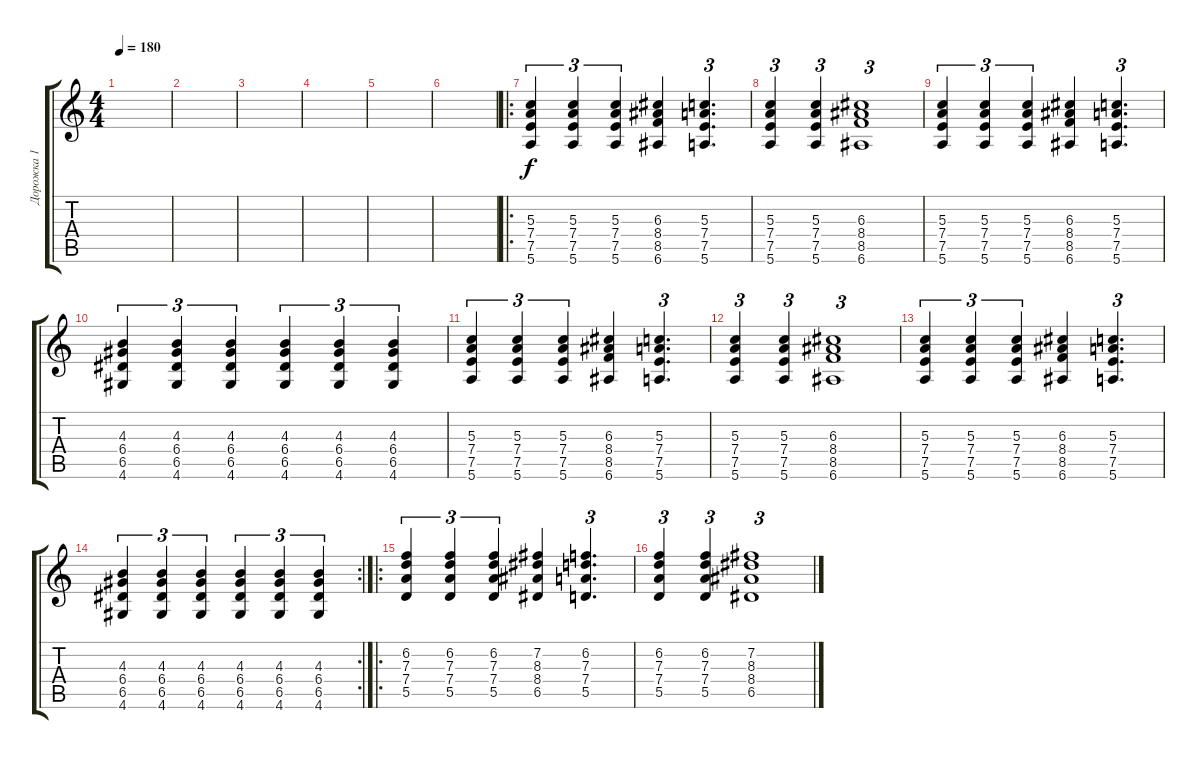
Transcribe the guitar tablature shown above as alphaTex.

\track ("Дорожка 1" "Дорожка 1") {instrument distortionguitar}
\staff {score tabs}
\tuning (E4 B3 G3 D3 A2 E2) {hide}
\ts (4 4)
\tempo 180
\clef g2
\ks c
|
|
|
|
|
|
\ro
(5.3 7.4 7.5 5.6).4{tu (3 2)} (5.3 7.4 7.5 5.6).4{tu (3 2)} (5.3 7.4 7.5 5.6).4{tu (3 2)} (6.3 8.4 8.5 6.6).4 (5.3 7.4 7.5 5.6).4{d tu (3 2)} |
(5.3 7.4 7.5 5.6).4{tu (3 2)} (5.3 7.4 7.5 5.6).4{tu (3 2)} (6.3 8.4 8.5 6.6).1{tu (3 2)} |
(5.3 7.4 7.5 5.6).4{tu (3 2)} (5.3 7.4 7.5 5.6).4{tu (3 2)} (5.3 7.4 7.5 5.6).4{tu (3 2)} (6.3 8.4 8.5 6.6).4 (5.3 7.4 7.5 5.6).4{d tu (3 2)} |
(4.3 6.4 6.5 4.6).4{tu (3 2)} (4.3 6.4 6.5 4.6).4{tu (3 2)} (4.3 6.4 6.5 4.6).4{tu (3 2)} (4.3 6.4 6.5 4.6).4{tu (3 2)} (4.3 6.4 6.5 4.6).4{tu (3 2)} (4.3 6.4 6.5 4.6).4{tu (3 2)} |
(5.3 7.4 7.5 5.6).4{tu (3 2)} (5.3 7.4 7.5 5.6).4{tu (3 2)} (5.3 7.4 7.5 5.6).4{tu (3 2)} (6.3 8.4 8.5 6.6).4 (5.3 7.4 7.5 5.6).4{d tu (3 2)} |
(5.3 7.4 7.5 5.6).4{tu (3 2)} (5.3 7.4 7.5 5.6).4{tu (3 2)} (6.3 8.4 8.5 6.6).1{tu (3 2)} |
(5.3 7.4 7.5 5.6).4{tu (3 2)} (5.3 7.4 7.5 5.6).4{tu (3 2)} (5.3 7.4 7.5 5.6).4{tu (3 2)} (6.3 8.4 8.5 6.6).4 (5.3 7.4 7.5 5.6).4{d tu (3 2)} |
\rc 2
(4.3 6.4 6.5 4.6).4{tu (3 2)} (4.3 6.4 6.5 4.6).4{tu (3 2)} (4.3 6.4 6.5 4.6).4{tu (3 2)} (4.3 6.4 6.5 4.6).4{tu (3 2)} (4.3 6.4 6.5 4.6).4{tu (3 2)} (4.3 6.4 6.5 4.6).4{tu (3 2)} |
\ro
(6.2 7.3 7.4 5.5).4{tu (3 2)} (6.2 7.3 7.4 5.5).4{tu (3 2)} (6.2 7.3 7.4 5.5).4{tu (3 2)} (7.2 8.3 8.4 6.5).4 (6.2 7.3 7.4 5.5).4{d tu (3 2)} |
(6.2 7.3 7.4 5.5).4{tu (3 2)} (6.2 7.3 7.4 5.5).4{tu (3 2)} (7.2 8.3 8.4 6.5).1{tu (3 2)}
